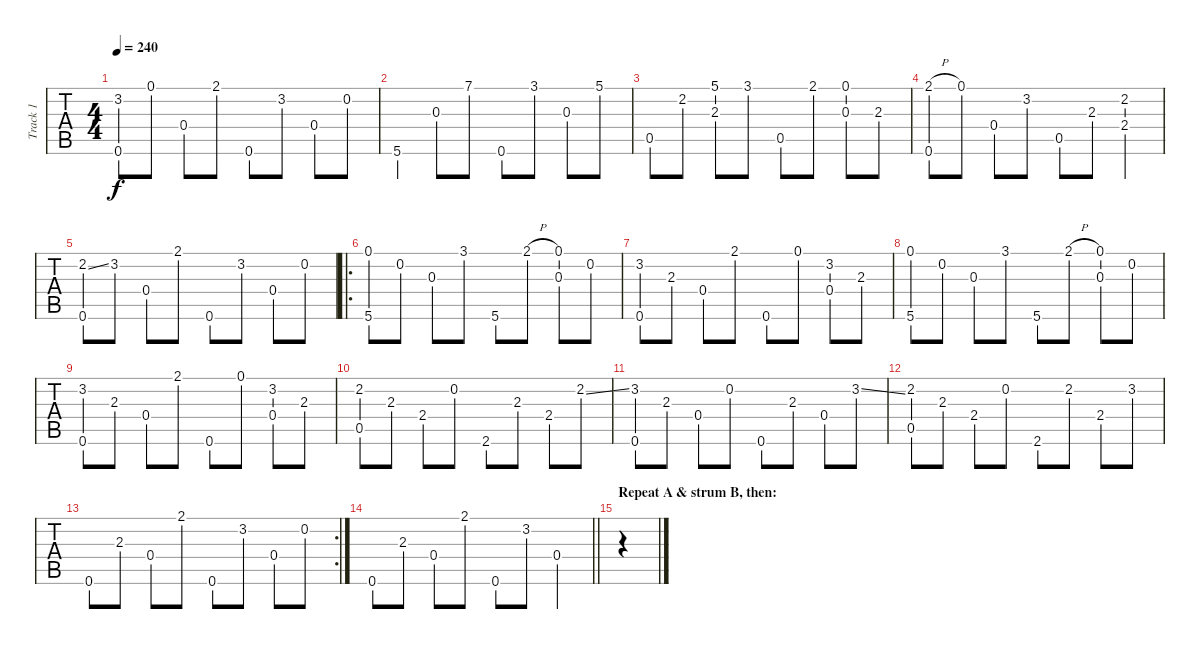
\track ("Track 1" "Track 1") {instrument acousticguitarsteel}
\staff {tabs}
\tuning (E4 B3 G3 D3 A2 D2) {hide}
\ts (4 4)
\tempo 240
\clef g2
\ks c
(3.2 0.6).8{dy f} 0.1.8 0.4.8 2.1.8 0.6.8 3.2.8 0.4.8 0.2.8 |
5.6.4 0.3.8 7.1.8 0.6.8 3.1.8 0.3.8 5.1.8 |
0.5.8 2.2.8 (5.1 2.3).8 3.1.8 0.5.8 2.1.8 (0.1 0.3).8 2.3.8 |
(2.1{h} 0.6).8 0.1.8 0.4.8 3.2.8 0.5.8 2.3.8 (2.2 2.4).4 |
(2.2{ss} 0.6).8 3.2.8 0.4.8 2.1.8 0.6.8 3.2.8 0.4.8 0.2.8 |
\ro
(0.1 5.6).8 0.2.8 0.3.8 3.1.8 5.6.8 2.1{h}.8 (0.1 0.3).8 0.2.8 |
(3.2 0.6).8 2.3.8 0.4.8 2.1.8 0.6.8 0.1.8 (3.2 0.4).8 2.3.8 |
(0.1 5.6).8 0.2.8 0.3.8 3.1.8 5.6.8 2.1{h}.8 (0.1 0.3).8 0.2.8 |
(3.2 0.6).8 2.3.8 0.4.8 2.1.8 0.6.8 0.1.8 (3.2 0.4).8 2.3.8 |
(2.2 0.5).8 2.3.8 2.4.8 0.2.8 2.6.8 2.3.8 2.4.8 2.2{ss}.8 |
(3.2 0.6).8 2.3.8 0.4.8 0.2.8 0.6.8 2.3.8 0.4.8 3.2{ss}.8 |
(2.2 0.5).8 2.3.8 2.4.8 0.2.8 2.6.8 2.2.8 2.4.8 3.2.8 |
\rc 2
0.6.8 2.3.8 0.4.8 2.1.8 0.6.8 3.2.8 0.4.8 0.2.8 |
\barLineRight lightlight
0.6.8 2.3.8 0.4.8 2.1.8 0.6.8 3.2.8 0.4.4 |
\section ("" "Repeat A & strum B, then:")
